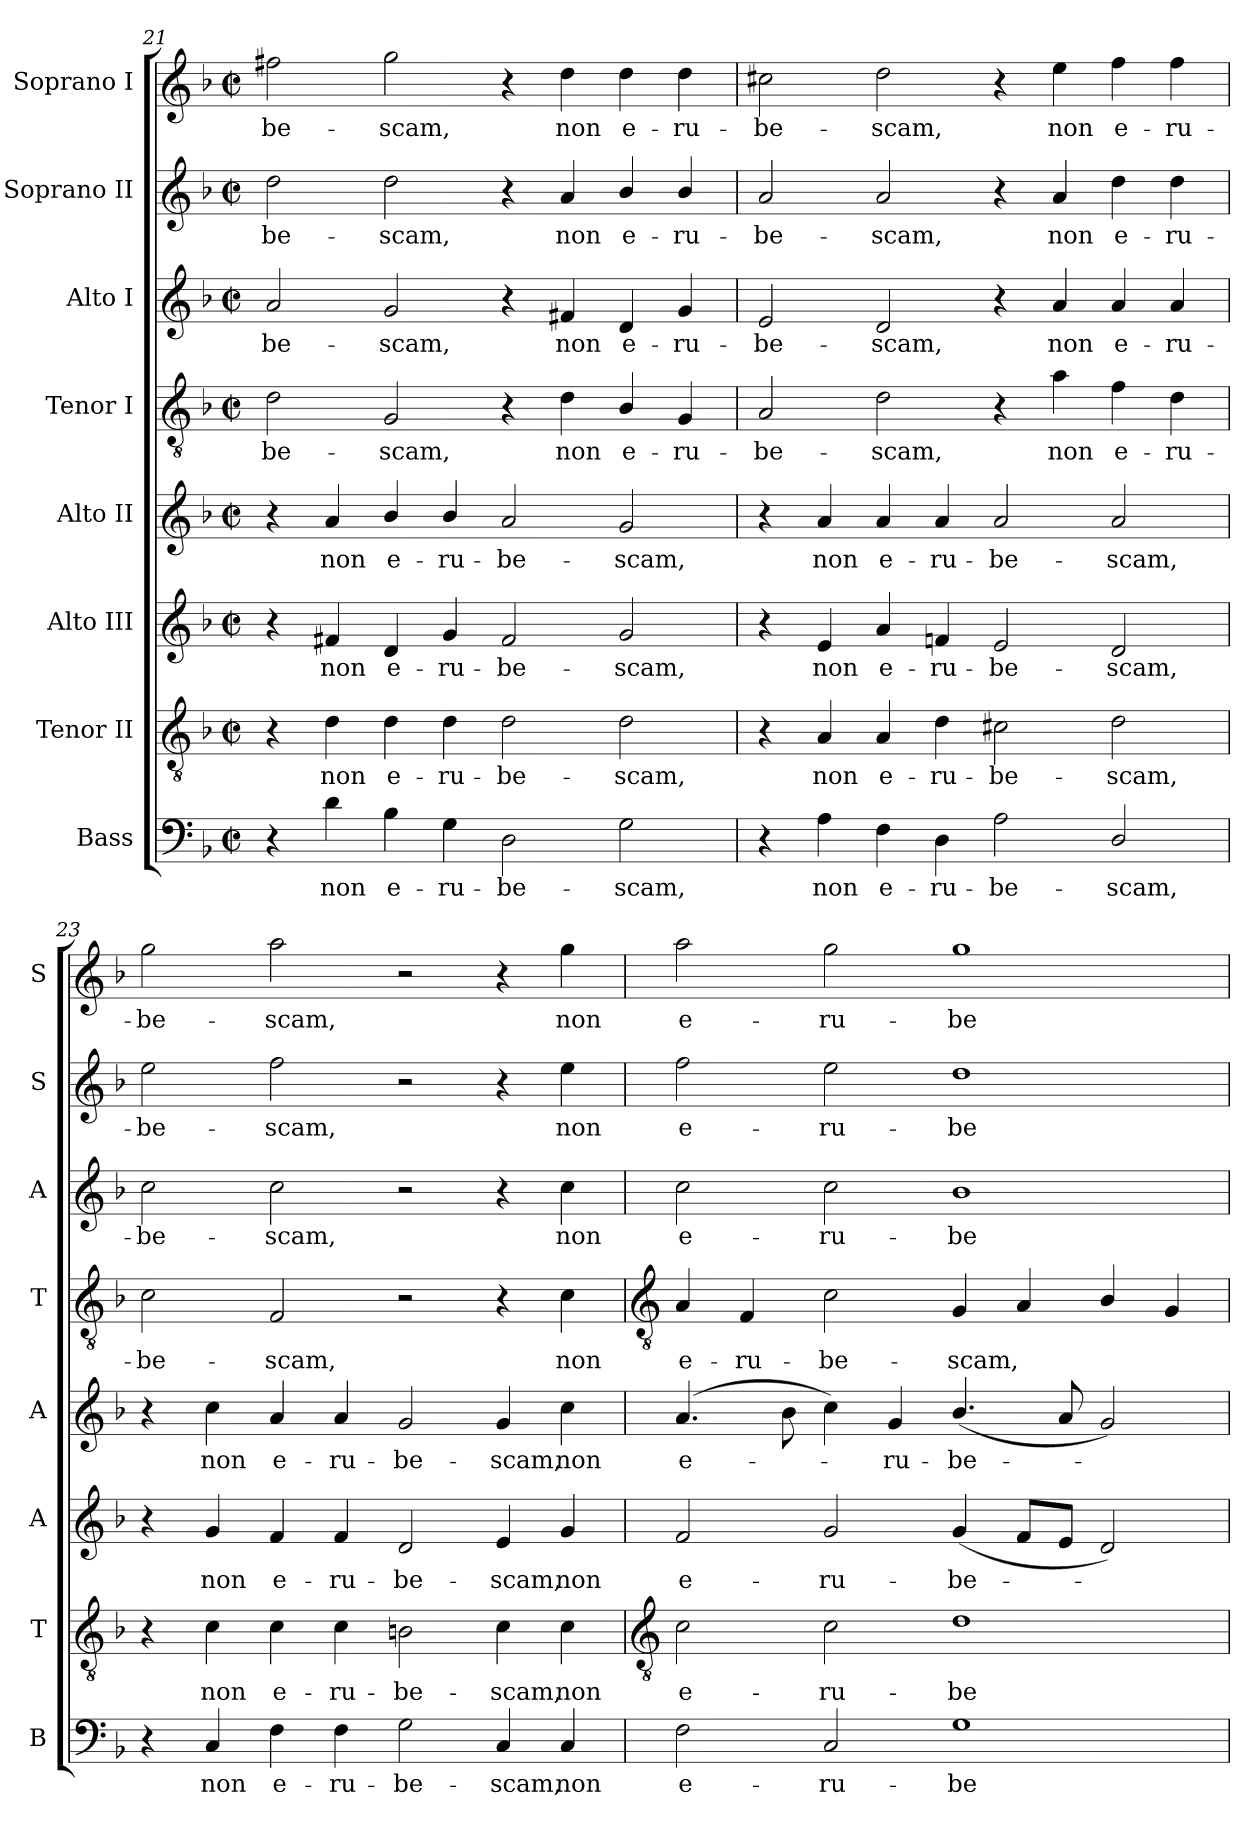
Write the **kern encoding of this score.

**kern	**text	**kern	**text	**kern	**text	**kern	**text	**kern	**text	**kern	**text	**kern	**text	**kern	**text
*part8	*part8	*part7	*part7	*part6	*part6	*part5	*part5	*part4	*part4	*part3	*part3	*part2	*part2	*part1	*part1
*staff8	*staff8	*staff7	*staff7	*staff6	*staff6	*staff5	*staff5	*staff4	*staff4	*staff3	*staff3	*staff2	*staff2	*staff1	*staff1
*I"Bass	*	*I"Tenor II	*	*I"Alto III	*	*I"Alto II	*	*I"Tenor I	*	*I"Alto I	*	*I"Soprano II	*	*I"Soprano I	*
*I'B	*	*I'T	*	*I'A	*	*I'A	*	*I'T	*	*I'A	*	*I'S	*	*I'S	*
*clefF4	*	*clefGv2	*	*clefG2	*	*clefG2	*	*clefGv2	*	*clefG2	*	*clefG2	*	*clefG2	*
*k[b-]	*	*k[b-]	*	*k[b-]	*	*k[b-]	*	*k[b-]	*	*k[b-]	*	*k[b-]	*	*k[b-]	*
*F:	*	*F:	*	*F:	*	*F:	*	*F:	*	*F:	*	*F:	*	*F:	*
*M4/2	*	*M4/2	*	*M4/2	*	*M4/2	*	*M4/2	*	*M4/2	*	*M4/2	*	*M4/2	*
*met(c|)	*	*met(c|)	*	*met(c|)	*	*met(c|)	*	*met(c|)	*	*met(c|)	*	*met(c|)	*	*met(c|)	*
=21	=21	=21	=21	=21	=21	=21	=21	=21	=21	=21	=21	=21	=21	=21	=21
!	!	!	!	!	!	!	!	!	!LO:LY:b	!	!LO:LY:b	!	!LO:LY:b	!	!LO:LY:b
4r	.	4r	.	4r	.	4r	.	2d	-be-	2a	-be-	2dd	-be-	2ff#X	-be-
!	!LO:LY:b	!	!LO:LY:b	!	!LO:LY:b	!	!LO:LY:b	!	!	!	!	!	!	!	!
4d	non	4d	non	4f#X	non	4a	non	.	.	.	.	.	.	.	.
!	!LO:LY:b	!	!LO:LY:b	!	!LO:LY:b	!	!LO:LY:b	!	!LO:LY:b	!	!LO:LY:b	!	!LO:LY:b	!	!LO:LY:b
4B-	e-	4d	e-	4d	e-	4b-/	e-	2G	-scam,	2g	-scam,	2dd	-scam,	2gg	-scam,
!	!LO:LY:b	!	!LO:LY:b	!	!LO:LY:b	!	!LO:LY:b	!	!	!	!	!	!	!	!
4G	-ru-	4d	-ru-	4g	-ru-	4b-/	-ru-	.	.	.	.	.	.	.	.
!	!LO:LY:b	!	!LO:LY:b	!	!LO:LY:b	!	!LO:LY:b	!	!	!	!	!	!	!	!
2D	-be-	2d	-be-	2f#	-be-	2a	-be-	4r	.	4r	.	4r	.	4r	.
!	!	!	!	!	!	!	!	!	!LO:LY:b	!	!LO:LY:b	!	!LO:LY:b	!	!LO:LY:b
.	.	.	.	.	.	.	.	4d	non	4f#X	non	4a	non	4dd	non
!	!LO:LY:b	!	!LO:LY:b	!	!LO:LY:b	!	!LO:LY:b	!	!LO:LY:b	!	!LO:LY:b	!	!LO:LY:b	!	!LO:LY:b
2G	-scam,	2d	-scam,	2g	-scam,	2g	-scam,	4B-/	e-	4d	e-	4b-/	e-	4dd	e-
!	!	!	!	!	!	!	!	!	!LO:LY:b	!	!LO:LY:b	!	!LO:LY:b	!	!LO:LY:b
.	.	.	.	.	.	.	.	4G	-ru-	4g	-ru-	4b-/	-ru-	4dd	-ru-
=22	=22	=22	=22	=22	=22	=22	=22	=22	=22	=22	=22	=22	=22	=22	=22
!	!	!	!	!	!	!	!	!	!LO:LY:b	!	!LO:LY:b	!	!LO:LY:b	!	!LO:LY:b
4r	.	4r	.	4r	.	4r	.	2A	-be-	2e	-be-	2a	-be-	2cc#X	-be-
!	!LO:LY:b	!	!LO:LY:b	!	!LO:LY:b	!	!LO:LY:b	!	!	!	!	!	!	!	!
4A	non	4A	non	4e	non	4a	non	.	.	.	.	.	.	.	.
!	!LO:LY:b	!	!LO:LY:b	!	!LO:LY:b	!	!LO:LY:b	!	!LO:LY:b	!	!LO:LY:b	!	!LO:LY:b	!	!LO:LY:b
4F	e-	4A	e-	4a	e-	4a	e-	2d	-scam,	2d	-scam,	2a	-scam,	2dd	-scam,
!	!LO:LY:b	!	!LO:LY:b	!	!LO:LY:b	!	!LO:LY:b	!	!	!	!	!	!	!	!
4D	-ru-	4d	-ru-	4fn	-ru-	4a	-ru-	.	.	.	.	.	.	.	.
!	!LO:LY:b	!	!LO:LY:b	!	!LO:LY:b	!	!LO:LY:b	!	!	!	!	!	!	!	!
2A	-be-	2c#X	-be-	2e	-be-	2a	-be-	4r	.	4r	.	4r	.	4r	.
!	!	!	!	!	!	!	!	!	!LO:LY:b	!	!LO:LY:b	!	!LO:LY:b	!	!LO:LY:b
.	.	.	.	.	.	.	.	4a	non	4a	non	4a	non	4ee	non
!	!LO:LY:b	!	!LO:LY:b	!	!LO:LY:b	!	!LO:LY:b	!	!LO:LY:b	!	!LO:LY:b	!	!LO:LY:b	!	!LO:LY:b
2D/	-scam,	2d	-scam,	2d	-scam,	2a	-scam,	4f	e-	4a	e-	4dd	e-	4ff	e-
!	!	!	!	!	!	!	!	!	!LO:LY:b	!	!LO:LY:b	!	!LO:LY:b	!	!LO:LY:b
.	.	.	.	.	.	.	.	4d	-ru-	4a	-ru-	4dd	-ru-	4ff	-ru-
=23	=23	=23	=23	=23	=23	=23	=23	=23	=23	=23	=23	=23	=23	=23	=23
!	!	!	!	!	!	!	!	!	!LO:LY:b	!	!LO:LY:b	!	!LO:LY:b	!	!LO:LY:b
4r	.	4r	.	4r	.	4r	.	2c	-be-	2cc	-be-	2ee	-be-	2gg	-be-
!	!LO:LY:b	!	!LO:LY:b	!	!LO:LY:b	!	!LO:LY:b	!	!	!	!	!	!	!	!
4C	non	4c	non	4g	non	4cc	non	.	.	.	.	.	.	.	.
!	!LO:LY:b	!	!LO:LY:b	!	!LO:LY:b	!	!LO:LY:b	!	!LO:LY:b	!	!LO:LY:b	!	!LO:LY:b	!	!LO:LY:b
4F	e-	4c	e-	4f	e-	4a	e-	2F	-scam,	2cc	-scam,	2ff	-scam,	2aa	-scam,
!	!LO:LY:b	!	!LO:LY:b	!	!LO:LY:b	!	!LO:LY:b	!	!	!	!	!	!	!	!
4F	-ru-	4c	-ru-	4f	-ru-	4a	-ru-	.	.	.	.	.	.	.	.
!	!LO:LY:b	!	!LO:LY:b	!	!LO:LY:b	!	!LO:LY:b	!	!	!	!	!	!	!	!
2G	-be-	2Bn	-be-	2d	-be-	2g	-be-	2r	.	2r	.	2r	.	2r	.
!	!LO:LY:b	!	!LO:LY:b	!	!LO:LY:b	!	!LO:LY:b	!	!	!	!	!	!	!	!
4C	-scam,	4c	-scam,	4e	-scam,	4g	-scam,	4r	.	4r	.	4r	.	4r	.
!	!LO:LY:b	!	!LO:LY:b	!	!LO:LY:b	!	!LO:LY:b	!	!LO:LY:b	!	!LO:LY:b	!	!LO:LY:b	!	!LO:LY:b
4C	non	4c	non	4g	non	4cc	non	4c	non	4cc	non	4ee	non	4gg	non
!!LO:LB:g=z
=24	=24	=24	=24	=24	=24	=24	=24	=24	=24	=24	=24	=24	=24	=24	=24
*	*	*clefGv2	*	*	*	*	*	*clefGv2	*	*	*	*	*	*	*
!	!LO:LY:b	!	!LO:LY:b	!	!LO:LY:b	!	!LO:LY:b	!	!LO:LY:b	!	!LO:LY:b	!	!LO:LY:b	!	!LO:LY:b
2F	e-	2c	e-	2f	e-	(>4.a	e-	4A	e-	2cc	e-	2ff	e-	2aa	e-
!	!	!	!	!	!	!	!	!	!LO:LY:b	!	!	!	!	!	!
.	.	.	.	.	.	.	.	4F	-ru-	.	.	.	.	.	.
.	.	.	.	.	.	8b-	.	.	.	.	.	.	.	.	.
!	!LO:LY:b	!	!LO:LY:b	!	!LO:LY:b	!	!	!	!LO:LY:b	!	!LO:LY:b	!	!LO:LY:b	!	!LO:LY:b
2C	-ru-	2c	-ru-	2g	-ru-	4cc)	.	2c	-be-	2cc	-ru-	2ee	-ru-	2gg	-ru-
!	!	!	!	!	!	!	!LO:LY:b	!	!	!	!	!	!	!	!
.	.	.	.	.	.	4g	ru-	.	.	.	.	.	.	.	.
!	!LO:LY:b	!	!LO:LY:b	!	!LO:LY:b	!	!LO:LY:b	!	!LO:LY:b	!	!LO:LY:b	!	!LO:LY:b	!	!LO:LY:b
1G	-be-	1d	-be-	(<4g	-be-	(<4.b-/	-be-	4G	-scam,	1b-	-be-	1dd	-be-	1gg	-be-
.	.	.	.	8fL	.	.	.	4A	.	.	.	.	.	.	.
.	.	.	.	8eJ	.	8a	.	.	.	.	.	.	.	.	.
.	.	.	.	2d)	.	2g)	.	4B-/	.	.	.	.	.	.	.
.	.	.	.	.	.	.	.	4G	.	.	.	.	.	.	.
=	=	=	=	=	=	=	=	=	=	=	=	=	=	=	=
*-	*-	*-	*-	*-	*-	*-	*-	*-	*-	*-	*-	*-	*-	*-	*-
